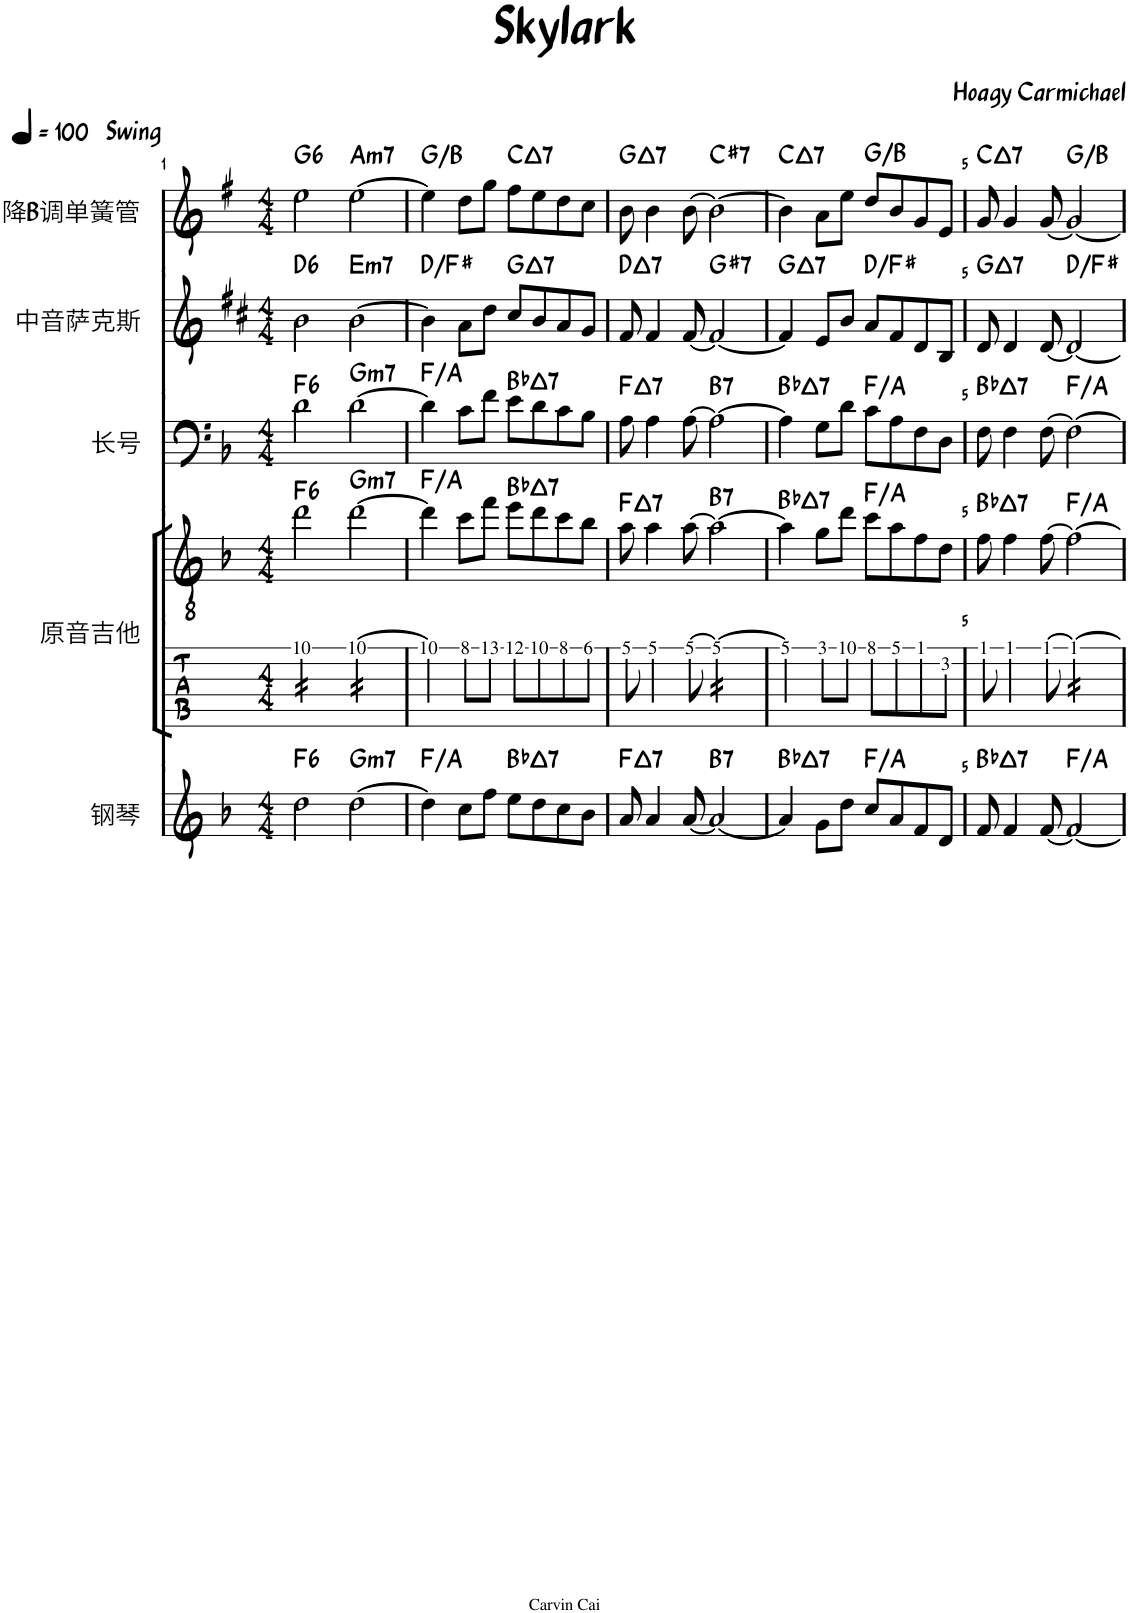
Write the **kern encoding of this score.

**kern	**harte	**kern	**kern	**harte	**kern	**harte	**kern	**harte	**kern	**harte
*part5	*part5	*part4	*part4	*part4	*part3	*part3	*part2	*part2	*part1	*part1
*staff6	*	*staff5	*staff4	*	*staff3	*	*staff2	*	*staff1	*
*I"钢琴	*	*I"原音吉他	*	*	*I"长号	*	*I"中音萨克斯	*	*I"降B调单簧管	*
*	*	*stria6	*	*	*	*	*	*	*	*
*clefG2	*	*	*clefGv2	*	*clefF4	*	*clefG2	*	*clefG2	*
*	*	*	*	*	*	*	*Trd5c9	*	*Trd1c2	*
*k[b-]	*	*k[b-]	*k[b-]	*	*k[b-]	*	*k[f#c#]	*	*k[f#]	*
*M4/4	*	*M4/4	*M4/4	*	*M4/4	*	*M4/4	*	*M4/4	*
*MM100	*	*MM100	*MM100	*	*MM100	*	*MM100	*	*MM100	*
=1	=1	=1	=1	=1	=1	=1	=1	=1	=1	=1
!	!LO:H:kt=6	!	!	!LO:H:kt=6	!	!LO:H:kt=6	!	!LO:H:kt=6	!LO:TX:a:B:t=Swing	!LO:H:kt=6
2dd\	F:maj6	2dd\	2dd\	F:maj6	2d\	F:maj6	2b\	D:maj6	2ee\	G:maj6
!	!LO:H:kt=m7	!	!	!LO:H:kt=m7	!	!LO:H:kt=m7	!	!LO:H:kt=m7	!	!LO:H:kt=m7
[2dd\	G:min7	[2dd\	[2dd\	G:min7	[2d\	G:min7	[2b\	E:min7	[2ee\	A:min7
=2	=2	=2	=2	=2	=2	=2	=2	=2	=2	=2
4dd\]	F:maj/3	4dd\]	4dd\]	F:maj/3	4d\]	F:maj/3	4b\]	D:maj/3	4ee\]	G:maj/3
8cc\L	.	8cc\L	8cc\L	.	8c\L	.	8a\L	.	8dd\L	.
8ff\J	.	8ff\J	8ff\J	.	8f\J	.	8dd\J	.	8gg\J	.
!	!LO:H:kt=7	!	!	!LO:H:kt=7	!	!LO:H:kt=7	!	!LO:H:kt=7	!	!LO:H:kt=7
8ee\L	Bb:maj7	8ee\L	8ee\L	Bb:maj7	8e\L	Bb:maj7	8cc#/L	G:maj7	8ff#\L	C:maj7
8dd\	.	8dd\	8dd\	.	8d\	.	8b/	.	8ee\	.
8cc\	.	8cc\	8cc\	.	8c\	.	8a/	.	8dd\	.
8b-\J	.	8b-\J	8b-\J	.	8B-\J	.	8g/J	.	8cc\J	.
=3	=3	=3	=3	=3	=3	=3	=3	=3	=3	=3
!	!LO:H:kt=7	!	!	!LO:H:kt=7	!	!LO:H:kt=7	!	!LO:H:kt=7	!	!LO:H:kt=7
8a/	F:maj7	8a\	8a\	F:maj7	8A\	F:maj7	8f#/	D:maj7	8b\	G:maj7
4a/	.	4a\	4a\	.	4A\	.	4f#/	.	4b\	.
[8a/	.	[8a\	[8a\	.	[8A\	.	[8f#/	.	[8b\	.
!	!LO:H:kt=7	!	!	!LO:H:kt=7	!	!LO:H:kt=7	!	!LO:H:kt=7	!	!LO:H:kt=7
2a/_	B:7	2a\_	2a\_	B:7	2A\_	B:7	2f#/_	G#:7	2b\_	C#:7
=4	=4	=4	=4	=4	=4	=4	=4	=4	=4	=4
!	!LO:H:kt=7	!	!	!LO:H:kt=7	!	!LO:H:kt=7	!	!LO:H:kt=7	!	!LO:H:kt=7
4a/]	Bb:maj7	4a\]	4a\]	Bb:maj7	4A\]	Bb:maj7	4f#/]	G:maj7	4b\]	C:maj7
8g\L	.	8g\L	8g\L	.	8G\L	.	8e/L	.	8a\L	.
8dd\J	.	8dd\J	8dd\J	.	8d\J	.	8b/J	.	8ee\J	.
8cc/L	F:maj/3	8cc\L	8cc\L	F:maj/3	8c\L	F:maj/3	8a/L	D:maj/3	8dd/L	G:maj/3
8a/	.	8a\	8a\	.	8A\	.	8f#/	.	8b/	.
8f/	.	8f\	8f\	.	8F\	.	8d/	.	8g/	.
8d/J	.	8d\J	8d\J	.	8D\J	.	8B/J	.	8e/J	.
=5	=5	=5	=5	=5	=5	=5	=5	=5	=5	=5
!	!LO:H:kt=7	!	!	!LO:H:kt=7	!	!LO:H:kt=7	!	!LO:H:kt=7	!	!LO:H:kt=7
8f/	Bb:maj7	8f\	8f\	Bb:maj7	8F\	Bb:maj7	8d/	G:maj7	8g/	C:maj7
4f/	.	4f\	4f\	.	4F\	.	4d/	.	4g/	.
[8f/	.	[8f\	[8f\	.	[8F\	.	[8d/	.	[8g/	.
2f/_	F:maj/3	2f\_	2f\_	F:maj/3	2F\_	F:maj/3	2d/_	D:maj/3	2g/_	G:maj/3
=	=	=	=	=	=	=	=	=	=	=
*-	*-	*-	*-	*-	*-	*-	*-	*-	*-	*-
